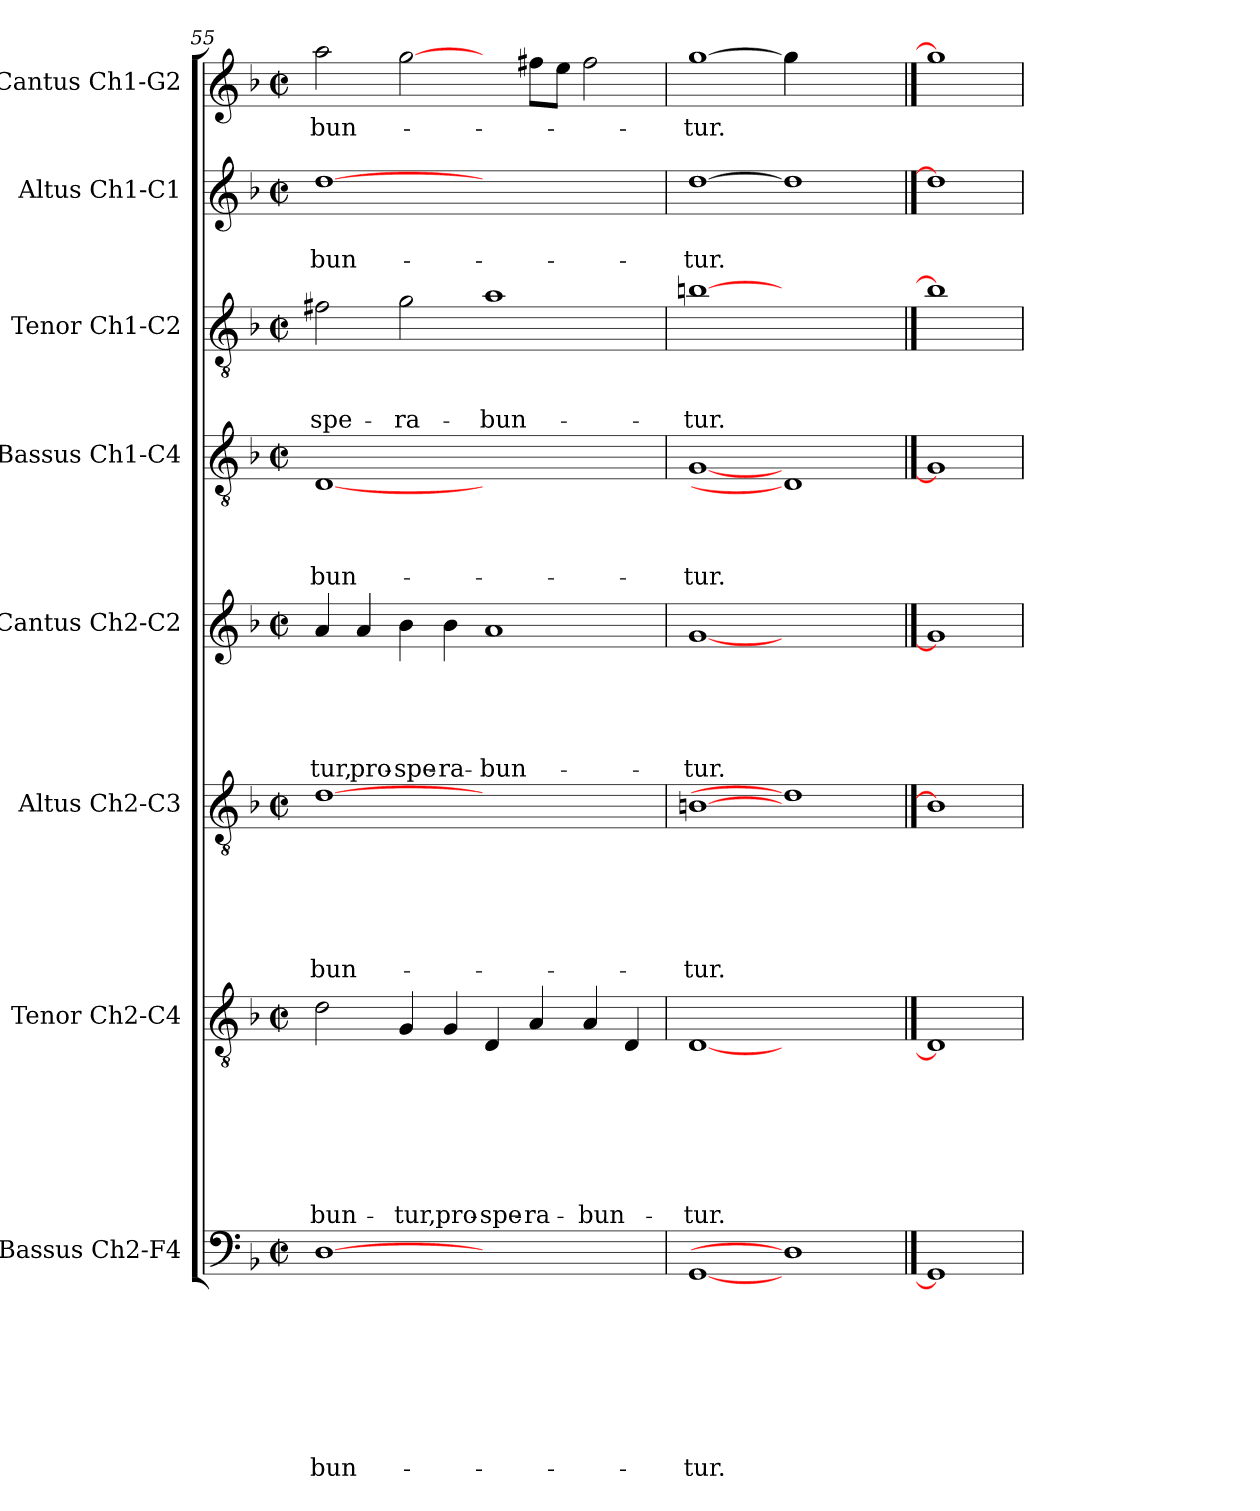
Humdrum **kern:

**kern	**text	**text	**text	**text	**text	**text	**text	**text	**kern	**text	**text	**text	**text	**text	**text	**text	**kern	**text	**text	**text	**text	**text	**text	**kern	**text	**text	**text	**text	**text	**kern	**text	**text	**text	**text	**kern	**text	**text	**text	**kern	**text	**text	**kern	**text
*part8	*part8	*part8	*part8	*part8	*part8	*part8	*part8	*part8	*part7	*part7	*part7	*part7	*part7	*part7	*part7	*part7	*part6	*part6	*part6	*part6	*part6	*part6	*part6	*part5	*part5	*part5	*part5	*part5	*part5	*part4	*part4	*part4	*part4	*part4	*part3	*part3	*part3	*part3	*part2	*part2	*part2	*part1	*part1
*staff8	*staff8	*staff8	*staff8	*staff8	*staff8	*staff8	*staff8	*staff8	*staff7	*staff7	*staff7	*staff7	*staff7	*staff7	*staff7	*staff7	*staff6	*staff6	*staff6	*staff6	*staff6	*staff6	*staff6	*staff5	*staff5	*staff5	*staff5	*staff5	*staff5	*staff4	*staff4	*staff4	*staff4	*staff4	*staff3	*staff3	*staff3	*staff3	*staff2	*staff2	*staff2	*staff1	*staff1
*I"Bassus Ch2-F4	*	*	*	*	*	*	*	*	*I"Tenor Ch2-C4	*	*	*	*	*	*	*	*I"Altus Ch2-C3	*	*	*	*	*	*	*I"Cantus Ch2-C2	*	*	*	*	*	*I"Bassus Ch1-C4	*	*	*	*	*I"Tenor Ch1-C2	*	*	*	*I"Altus Ch1-C1	*	*	*I"Cantus Ch1-G2	*
*I'B2	*	*	*	*	*	*	*	*	*I'T2	*	*	*	*	*	*	*	*I'A2	*	*	*	*	*	*	*I'C2	*	*	*	*	*	*I'B	*	*	*	*	*I'T	*	*	*	*I'A	*	*	*I'C	*
*clefF4	*	*	*	*	*	*	*	*	*clefGv2	*	*	*	*	*	*	*	*clefGv2	*	*	*	*	*	*	*clefG2	*	*	*	*	*	*clefGv2	*	*	*	*	*clefGv2	*	*	*	*clefG2	*	*	*clefG2	*
*k[b-]	*	*	*	*	*	*	*	*	*k[b-]	*	*	*	*	*	*	*	*k[b-]	*	*	*	*	*	*	*k[b-]	*	*	*	*	*	*k[b-]	*	*	*	*	*k[b-]	*	*	*	*k[b-]	*	*	*k[b-]	*
*F:	*	*	*	*	*	*	*	*	*F:	*	*	*	*	*	*	*	*F:	*	*	*	*	*	*	*F:	*	*	*	*	*	*F:	*	*	*	*	*F:	*	*	*	*F:	*	*	*F:	*
*M2/2	*	*	*	*	*	*	*	*	*M2/2	*	*	*	*	*	*	*	*M2/2	*	*	*	*	*	*	*M2/2	*	*	*	*	*	*M2/2	*	*	*	*	*M2/2	*	*	*	*M2/2	*	*	*M2/2	*
*met(c|)	*	*	*	*	*	*	*	*	*met(c|)	*	*	*	*	*	*	*	*met(c|)	*	*	*	*	*	*	*met(c|)	*	*	*	*	*	*met(c|)	*	*	*	*	*met(c|)	*	*	*	*met(c|)	*	*	*met(c|)	*
=55	=55	=55	=55	=55	=55	=55	=55	=55	=55	=55	=55	=55	=55	=55	=55	=55	=55	=55	=55	=55	=55	=55	=55	=55	=55	=55	=55	=55	=55	=55	=55	=55	=55	=55	=55	=55	=55	=55	=55	=55	=55	=55	=55
!	!	!	!	!	!	!	!	!LO:LY:b	!	!	!	!	!	!	!	!LO:LY:b	!	!	!	!	!	!	!LO:LY:b	!	!	!	!	!	!LO:LY:b	!	!	!	!	!LO:LY:b	!	!	!	!LO:LY:b	!	!	!LO:LY:b	!	!LO:LY:b
[1D	.	.	.	.	.	.	.	-bun-	2d\	.	.	.	.	.	.	-bun-	[1d	.	.	.	.	.	-bun-	4a/	.	.	.	.	-tur,	[1D	.	.	.	-bun-	2f#X\	.	.	-spe-	[1dd	.	-bun-	2aa\	-bun-
!	!	!	!	!	!	!	!	!	!	!	!	!	!	!	!	!	!	!	!	!	!	!	!	!	!	!	!	!	!LO:LY:b	!	!	!	!	!	!	!	!	!	!	!	!	!	!
.	.	.	.	.	.	.	.	.	.	.	.	.	.	.	.	.	.	.	.	.	.	.	.	4a/	.	.	.	.	pro-	.	.	.	.	.	.	.	.	.	.	.	.	.	.
!	!	!	!	!	!	!	!	!	!	!	!	!	!	!	!	!LO:LY:b	!	!	!	!	!	!	!	!	!	!	!	!	!LO:LY:b	!	!	!	!	!	!	!	!	!LO:LY:b	!	!	!	!	!
.	.	.	.	.	.	.	.	.	4G/	.	.	.	.	.	.	-tur,	.	.	.	.	.	.	.	4b-\	.	.	.	.	-spe-	.	.	.	.	.	2g\	.	.	-ra-	.	.	.	[2gg\	.
!	!	!	!	!	!	!	!	!	!	!	!	!	!	!	!	!LO:LY:b	!	!	!	!	!	!	!	!	!	!	!	!	!LO:LY:b	!	!	!	!	!	!	!	!	!	!	!	!	!	!
.	.	.	.	.	.	.	.	.	4G/	.	.	.	.	.	.	pro-	.	.	.	.	.	.	.	4b-\	.	.	.	.	-ra-	.	.	.	.	.	.	.	.	.	.	.	.	.	.
!	!	!	!	!	!	!	!	!	!	!	!	!	!	!	!	!LO:LY:b	!	!	!	!	!	!	!	!	!	!	!	!	!LO:LY:b	!	!	!	!	!	!	!	!	!LO:LY:b	!	!	!	!	!
1ryy	.	.	.	.	.	.	.	.	4D/	.	.	.	.	.	.	-spe-	1ryy	.	.	.	.	.	.	1a	.	.	.	.	-bun-	1ryy	.	.	.	.	1a	.	.	-bun-	1ryy	.	.	4ryy	.
!	!	!	!	!	!	!	!	!	!	!	!	!	!	!	!	!LO:LY:b	!	!	!	!	!	!	!	!	!	!	!	!	!	!	!	!	!	!	!	!	!	!	!	!	!	!	!
.	.	.	.	.	.	.	.	.	4A/	.	.	.	.	.	.	-ra-	.	.	.	.	.	.	.	.	.	.	.	.	.	.	.	.	.	.	.	.	.	.	.	.	.	8ff#X\L	.
.	.	.	.	.	.	.	.	.	.	.	.	.	.	.	.	.	.	.	.	.	.	.	.	.	.	.	.	.	.	.	.	.	.	.	.	.	.	.	.	.	.	8ee\J	.
!	!	!	!	!	!	!	!	!	!	!	!	!	!	!	!	!LO:LY:b	!	!	!	!	!	!	!	!	!	!	!	!	!	!	!	!	!	!	!	!	!	!	!	!	!	!	!
.	.	.	.	.	.	.	.	.	4A/	.	.	.	.	.	.	-bun-	.	.	.	.	.	.	.	.	.	.	.	.	.	.	.	.	.	.	.	.	.	.	.	.	.	2ff#\	.
.	.	.	.	.	.	.	.	.	4D/	.	.	.	.	.	.	.	.	.	.	.	.	.	.	.	.	.	.	.	.	.	.	.	.	.	.	.	.	.	.	.	.	.	.
=56	=56	=56	=56	=56	=56	=56	=56	=56	=56	=56	=56	=56	=56	=56	=56	=56	=56	=56	=56	=56	=56	=56	=56	=56	=56	=56	=56	=56	=56	=56	=56	=56	=56	=56	=56	=56	=56	=56	=56	=56	=56	=56	=56
!	!	!	!	!	!	!	!	!LO:LY:b	!	!	!	!	!	!	!	!LO:LY:b	!	!	!	!	!	!	!LO:LY:b	!	!	!	!	!	!LO:LY:b	!	!	!	!	!LO:LY:b	!	!	!	!LO:LY:b	!	!	!LO:LY:b	!	!LO:LY:b
[1GG	.	.	.	.	.	.	.	-tur.	[1D	.	.	.	.	.	.	-tur.	[1Bn	.	.	.	.	.	-tur.	[1g	.	.	.	.	-tur.	[1G	.	.	.	-tur.	[1bn	.	.	-tur.	[1dd	.	-tur.	[1gg	-tur.
1D]	.	.	.	.	.	.	.	.	1ryy	.	.	.	.	.	.	.	1d]	.	.	.	.	.	.	1ryy	.	.	.	.	.	1D]	.	.	.	.	1ryy	.	.	.	1dd]	.	.	4gg\]	.
.	.	.	.	.	.	.	.	.	.	.	.	.	.	.	.	.	.	.	.	.	.	.	.	.	.	.	.	.	.	.	.	.	.	.	.	.	.	.	.	.	.	2.ryy	.
==57	==57	==57	==57	==57	==57	==57	==57	==57	==57	==57	==57	==57	==57	==57	==57	==57	==57	==57	==57	==57	==57	==57	==57	==57	==57	==57	==57	==57	==57	==57	==57	==57	==57	==57	==57	==57	==57	==57	==57	==57	==57	==57	==57
1GG]	.	.	.	.	.	.	.	.	1D]	.	.	.	.	.	.	.	1B]	.	.	.	.	.	.	1g]	.	.	.	.	.	1G]	.	.	.	.	1b]	.	.	.	1dd]	.	.	1gg]	.
=	=	=	=	=	=	=	=	=	=	=	=	=	=	=	=	=	=	=	=	=	=	=	=	=	=	=	=	=	=	=	=	=	=	=	=	=	=	=	=	=	=	=	=
*-	*-	*-	*-	*-	*-	*-	*-	*-	*-	*-	*-	*-	*-	*-	*-	*-	*-	*-	*-	*-	*-	*-	*-	*-	*-	*-	*-	*-	*-	*-	*-	*-	*-	*-	*-	*-	*-	*-	*-	*-	*-	*-	*-
